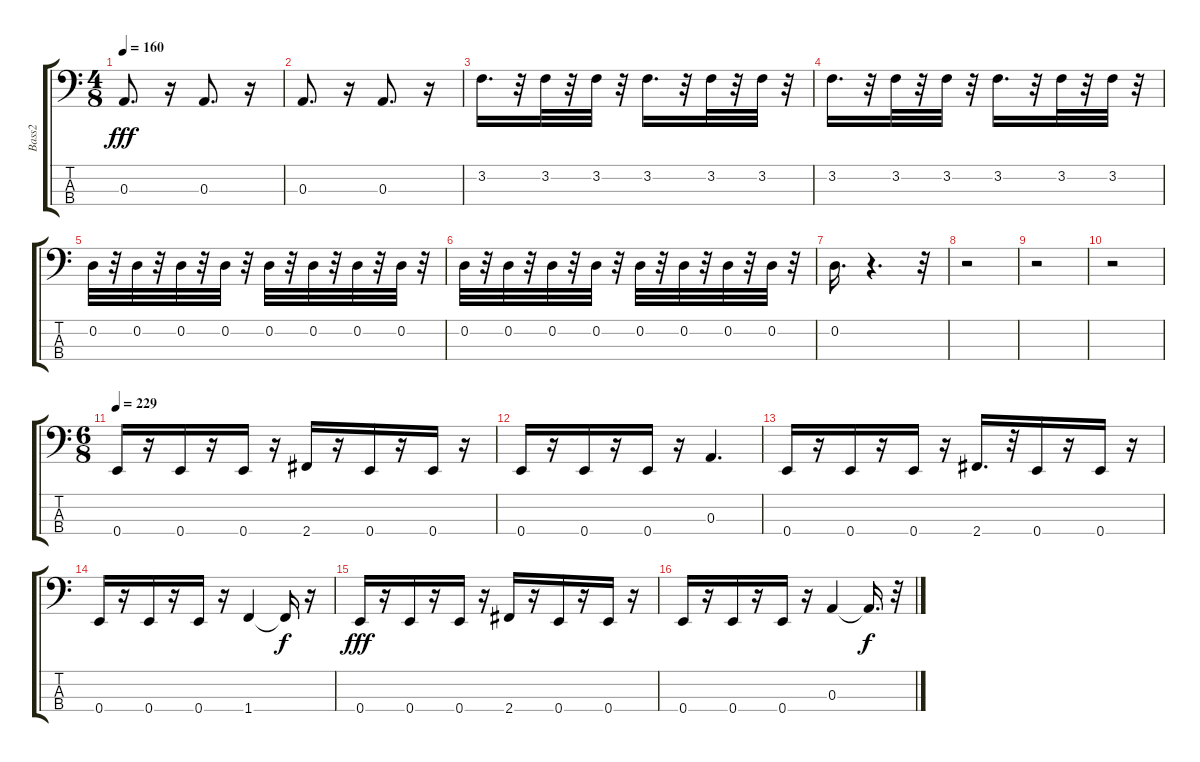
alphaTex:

\track ("Bass2" "Bass2") {instrument electricbassfinger}
\staff {score tabs}
\tuning (G2 D2 A1 E1) {hide}
\ts (4 8)
\tempo 160
\clef f4
\ks c
0.3.8{d dy fff} r.16 0.3.8{d} r.16 |
0.3.8{d} r.16 0.3.8{d} r.16 |
3.2.16{d} r.32 3.2.32 r.32 3.2.32 r.32 3.2.16{d} r.32 3.2.32 r.32 3.2.32 r.32 |
3.2.16{d} r.32 3.2.32 r.32 3.2.32 r.32 3.2.16{d} r.32 3.2.32 r.32 3.2.32 r.32 |
0.2.32 r.32 0.2.32 r.32 0.2.32 r.32 0.2.32 r.32 0.2.32 r.32 0.2.32 r.32 0.2.32 r.32 0.2.32 r.32 |
0.2.32 r.32 0.2.32 r.32 0.2.32 r.32 0.2.32 r.32 0.2.32 r.32 0.2.32 r.32 0.2.32 r.32 0.2.32 r.32 |
0.2.16{d} r.4{d} r.32 |
r.2 |
r.2 |
r.2 |
\ts (6 8)
\tempo 229
0.4.16 r.16 0.4.16 r.16 0.4.16 r.16 2.4.16 r.16 0.4.16 r.16 0.4.16 r.16 |
0.4.16 r.16 0.4.16 r.16 0.4.16 r.16 0.3.4{d} |
0.4.16 r.16 0.4.16 r.16 0.4.16 r.16 2.4.16{d} r.32 0.4.16 r.16 0.4.16 r.16 |
0.4.16 r.16 0.4.16 r.16 0.4.16 r.16 1.4.4 1.4{t}.16{dy f} r.16 |
0.4.16{dy fff} r.16 0.4.16 r.16 0.4.16 r.16 2.4.16 r.16 0.4.16 r.16 0.4.16 r.16 |
0.4.16 r.16 0.4.16 r.16 0.4.16 r.16 0.3.4 0.3{t}.16{d dy f} r.32
